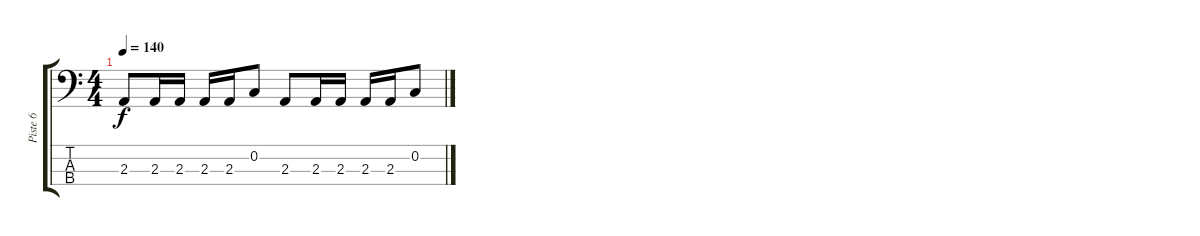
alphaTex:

\track ("Piste 6" "Piste 6") {instrument electricbassfinger}
\staff {score tabs}
\tuning (F2 C2 G1 D1) {hide}
\ts (4 4)
\tempo 140
\clef f4
\ks c
2.3.8{dy f} 2.3.16 2.3.16 2.3.16 2.3.16 0.2.8 2.3.8 2.3.16 2.3.16 2.3.16 2.3.16 0.2.8
